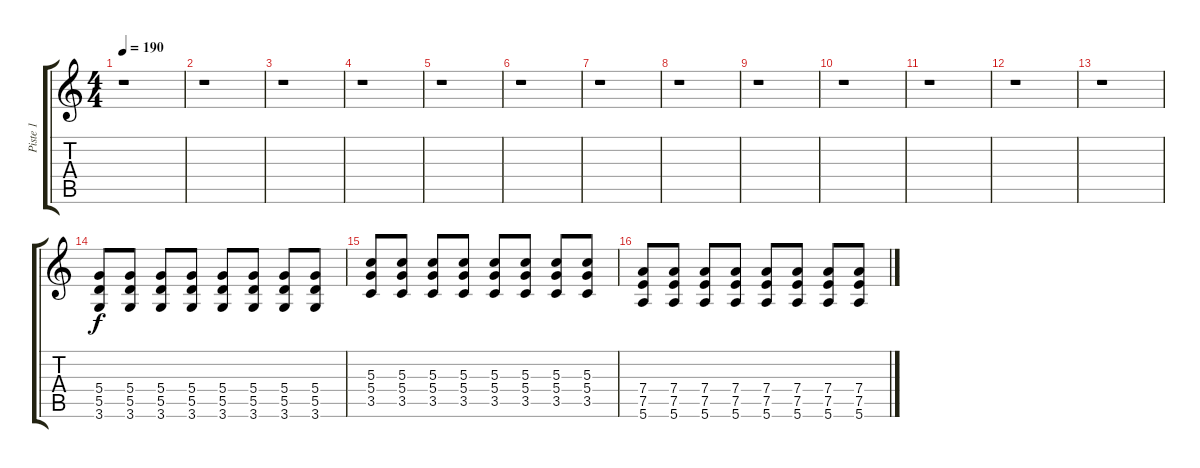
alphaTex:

\track ("Piste 1" "Piste 1") {instrument overdrivenguitar}
\staff {score tabs}
\tuning (E4 B3 G3 D3 A2 E2) {hide}
\ts (4 4)
\tempo 190
\clef g2
\ks c
r.1{dy fff} |
r.1 |
r.1 |
r.1 |
r.1 |
r.1 |
r.1 |
r.1 |
r.1 |
r.1 |
r.1 |
r.1 |
r.1 |
(5.4 5.5 3.6).8{dy f} (5.4 5.5 3.6).8 (5.4 5.5 3.6).8 (5.4 5.5 3.6).8 (5.4 5.5 3.6).8 (5.4 5.5 3.6).8 (5.4 5.5 3.6).8 (5.4 5.5 3.6).8 |
(5.3 5.4 3.5).8 (5.3 5.4 3.5).8 (5.3 5.4 3.5).8 (5.3 5.4 3.5).8 (5.3 5.4 3.5).8 (5.3 5.4 3.5).8 (5.3 5.4 3.5).8 (5.3 5.4 3.5).8 |
(7.4 7.5 5.6).8 (7.4 7.5 5.6).8 (7.4 7.5 5.6).8 (7.4 7.5 5.6).8 (7.4 7.5 5.6).8 (7.4 7.5 5.6).8 (7.4 7.5 5.6).8 (7.4 7.5 5.6).8
